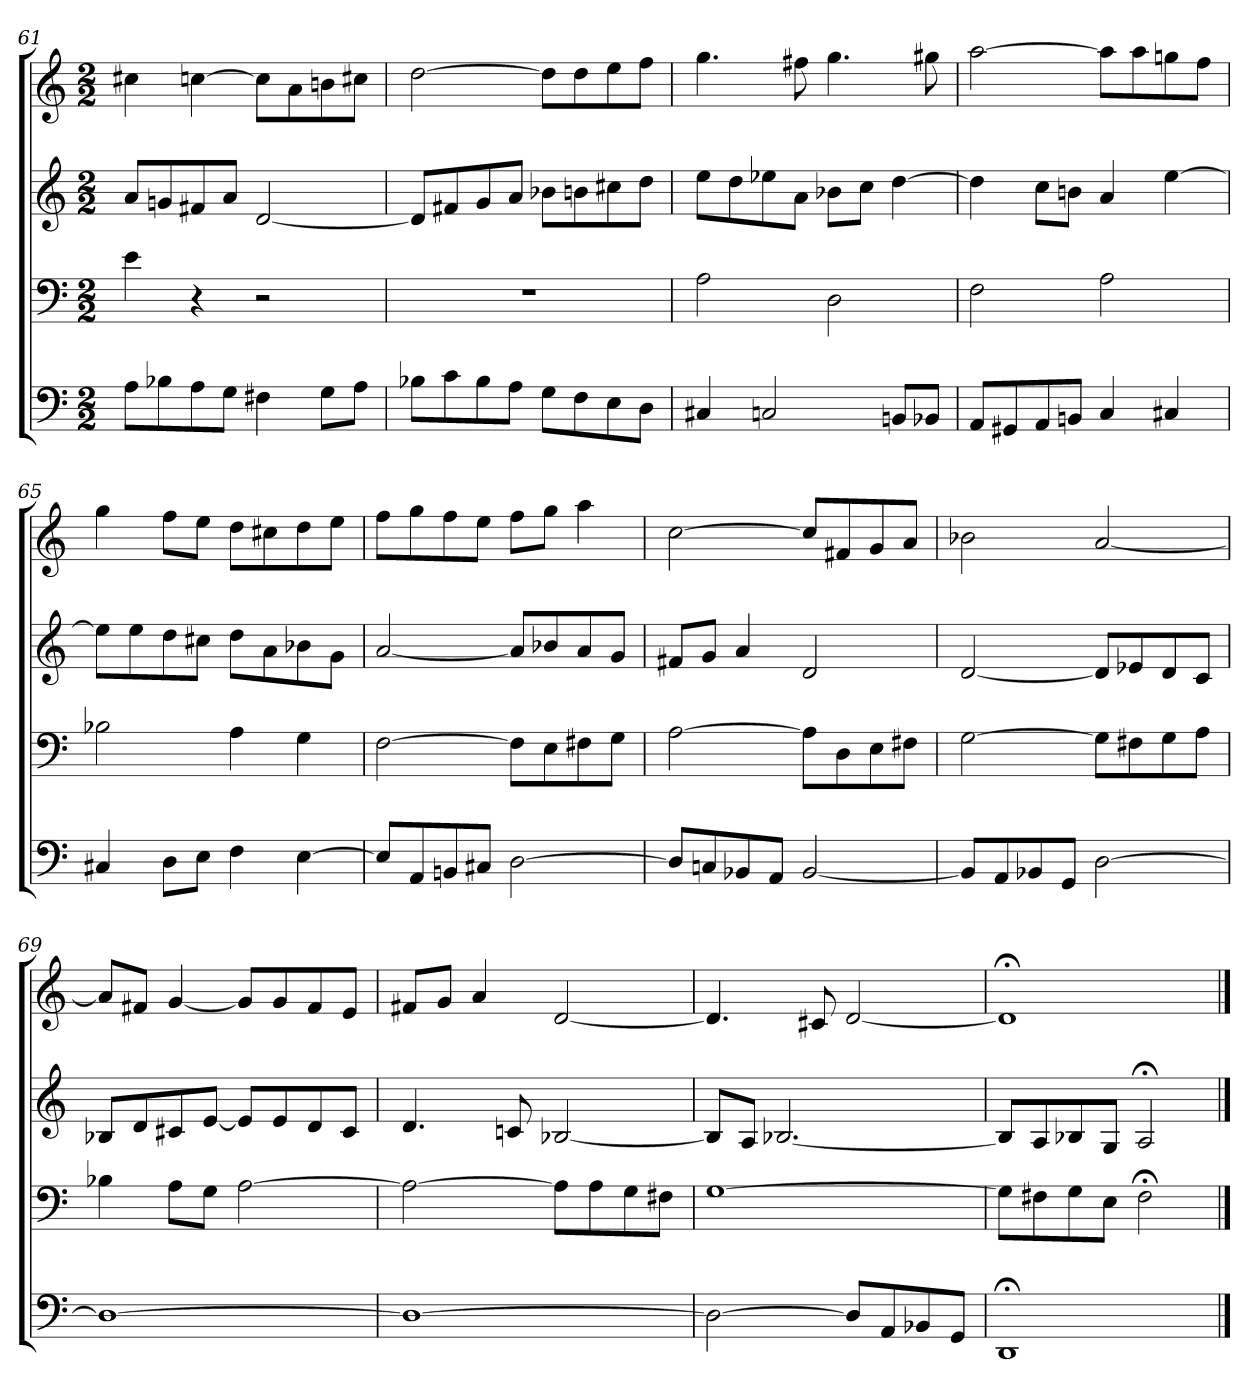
**kern	**kern	**kern	**kern
*part4	*part3	*part2	*part1
*staff4	*staff3	*staff2	*staff1
*M2/2	*M2/2	*M2/2	*M2/2
=61	=61	=61	=61
8AL	4e	8aL	4cc#X
8B-X	.	8gn	.
8A	4r	8f#X	[4ccn
8GJ	.	8aJ	.
4F#X	2r	[2d	8ccL]
.	.	.	8a
8GL	.	.	8bn
8AJ	.	.	8cc#XJ
=62	=62	=62	=62
8B-XL	1r	8dL]	[2dd
8c	.	8f#X	.
8B-	.	8g	.
8AJ	.	8aJ	.
8GL	.	8b-XL	8ddL]
8F	.	8bn	8dd
8E	.	8cc#X	8ee
8DJ	.	8ddJ	8ffJ
=63	=63	=63	=63
4C#X	2A	8eeL	4.gg
.	.	8dd	.
2Cn	.	8ee-X	.
.	.	8aJ	8ff#X
.	2D	8b-XL	4.gg
.	.	8ccJ	.
8BBnL	.	[4dd	.
8BB-XJ	.	.	8gg#X
=64	=64	=64	=64
8AAL	2F	4dd]	[2aa
8GG#X	.	.	.
8AA	.	8ccL	.
8BBnJ	.	8bnJ	.
4C	2A	4a	8aaL]
.	.	.	8aa
4C#X	.	[4ee	8ggn
.	.	.	8ffJ
=65	=65	=65	=65
4C#X	2B-X	8eeL]	4gg
.	.	8ee	.
8DL	.	8dd	8ffL
8EJ	.	8cc#XJ	8eeJ
4F	4A	8ddL	8ddL
.	.	8a	8cc#X
[4E	4G	8b-X	8dd
.	.	8gJ	8eeJ
=66	=66	=66	=66
8EL]	[2F	[2a	8ffL
8AA	.	.	8gg
8BBn	.	.	8ff
8C#XJ	.	.	8eeJ
[2D	8FL]	8aL]	8ffL
.	8E	8b-X	8ggJ
.	8F#X	8a	4aa
.	8GJ	8gJ	.
=67	=67	=67	=67
8DL]	[2A	8f#XL	[2cc
8Cn	.	8gJ	.
8BB-X	.	4a	.
8AAJ	.	.	.
[2BB-	8AL]	2d	8ccL]
.	8D	.	8f#X
.	8E	.	8g
.	8F#XJ	.	8aJ
=68	=68	=68	=68
8BB-L]	[2G	[2d	2b-X
8AA	.	.	.
8BB-X	.	.	.
8GGJ	.	.	.
[2D	8GL]	8dL]	[2a
.	8F#X	8e-X	.
.	8G	8d	.
.	8AJ	8cJ	.
=69	=69	=69	=69
1D_	4B-X	8B-XL	8aL]
.	.	8d	8f#XJ
.	8AL	8c#X	[4g
.	8GJ	[8eJ	.
.	[2A	8eL]	8gL]
.	.	8e	8g
.	.	8d	8f#
.	.	8c#J	8eJ
=70	=70	=70	=70
1D_	2A_	4.d	8f#XL
.	.	.	8gJ
.	.	.	4a
.	.	8cn	.
.	8AL]	[2B-X	[2d
.	8A	.	.
.	8G	.	.
.	8F#XJ	.	.
=71	=71	=71	=71
2D_	[1G	8B-L]	4.d]
.	.	8AJ	.
.	.	[2.B-X	.
.	.	.	8c#X
8DL]	.	.	[2d
8AA	.	.	.
8BB-X	.	.	.
8GGJ	.	.	.
=72	=72	=72	=72
1DD;<	8GL]	8B-L]	1d;<]
.	8F#X	8A	.
.	8G	8B-X	.
.	8EJ	8GJ	.
.	2F#;<	2A;<	.
==	==	==	==
*-	*-	*-	*-
